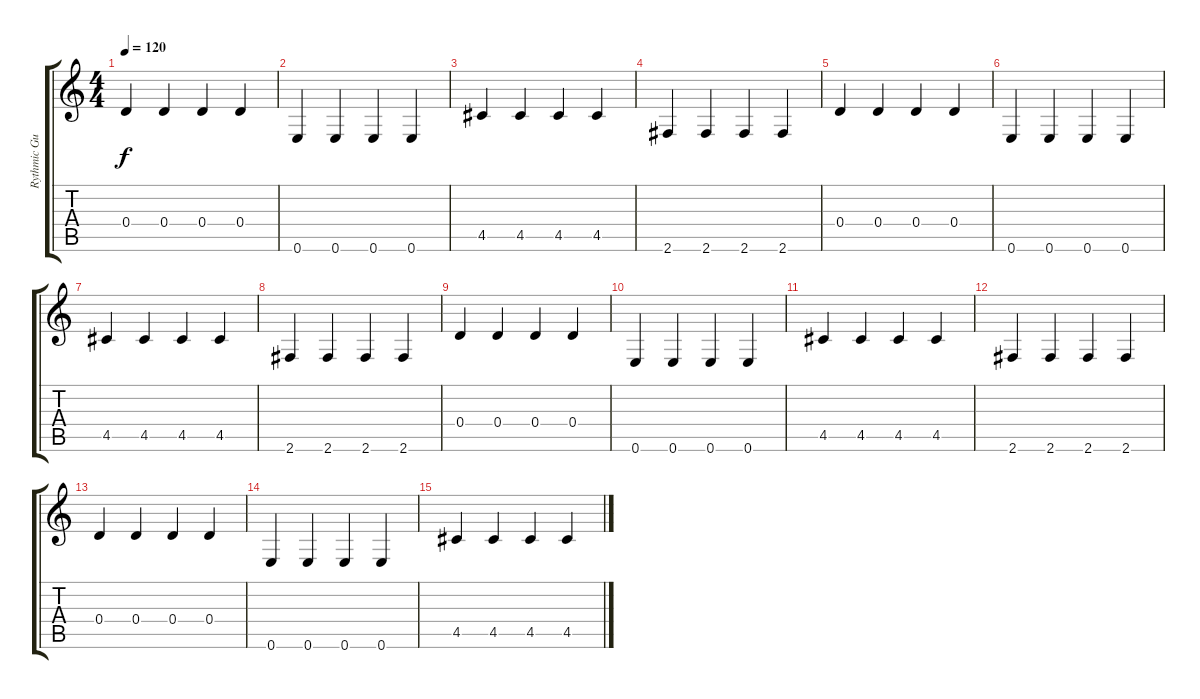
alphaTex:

\track ("Rythmic Guitar 2" "Rythmic Gu") {instrument electricbassfinger}
\staff {score tabs}
\tuning (E4 B3 G3 D3 A2 E2) {hide}
\ts (4 4)
\tempo 120
\clef g2
\ks c
0.4.4{dy f} 0.4.4 0.4.4 0.4.4 |
0.6.4 0.6.4 0.6.4 0.6.4 |
4.5.4 4.5.4 4.5.4 4.5.4 |
2.6.4 2.6.4 2.6.4 2.6.4 |
0.4.4 0.4.4 0.4.4 0.4.4 |
0.6.4 0.6.4 0.6.4 0.6.4 |
4.5.4 4.5.4 4.5.4 4.5.4 |
2.6.4 2.6.4 2.6.4 2.6.4 |
0.4.4 0.4.4 0.4.4 0.4.4 |
0.6.4 0.6.4 0.6.4 0.6.4 |
4.5.4 4.5.4 4.5.4 4.5.4 |
2.6.4 2.6.4 2.6.4 2.6.4 |
0.4.4 0.4.4 0.4.4 0.4.4 |
0.6.4 0.6.4 0.6.4 0.6.4 |
4.5.4 4.5.4 4.5.4 4.5.4
